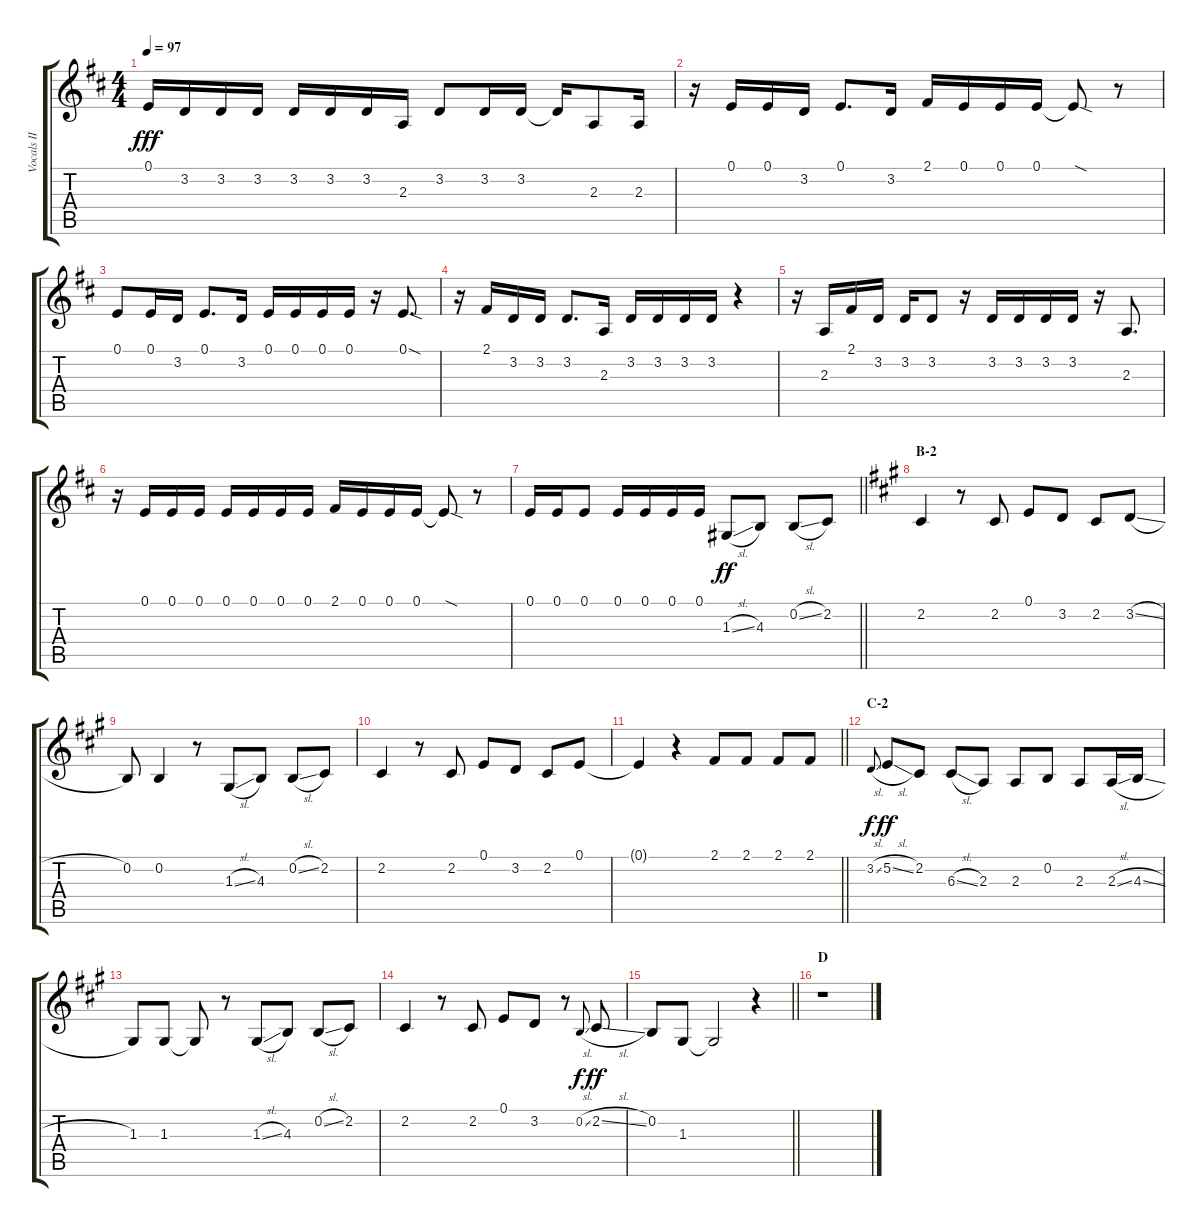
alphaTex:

\track ("Vocals II" "Vocals II") {instrument voiceoohs}
\staff {score tabs}
\tuning (E4 B3 G3 D3 A2 E2) {hide}
\ts (4 4)
\tempo 97
\clef g2
\ks d
0.1.16{dy fff} 3.2.16 3.2.16 3.2.16 3.2.16 3.2.16 3.2.16 2.3.16 3.2.8 3.2.16 3.2.16 3.2{t}.16 2.3.8 2.3.16 |
r.16 0.1.16 0.1.16 3.2.16 0.1.8{d} 3.2.16 2.1.16 0.1.16 0.1.16 0.1.16 0.1{sod t}.8 r.8 |
0.1.8 0.1.16 3.2.16 0.1.8{d} 3.2.16 0.1.16 0.1.16 0.1.16 0.1.16 r.16 0.1{sod}.8{d} |
r.16 2.1.16 3.2.16 3.2.16 3.2.8{d} 2.3.16 3.2.16 3.2.16 3.2.16 3.2.16 r.4 |
r.16 2.3.16 2.1.16 3.2.16 3.2.16 3.2.8 r.16 3.2.16 3.2.16 3.2.16 3.2.16 r.16 2.3.8{d} |
r.16 0.1.16 0.1.16 0.1.16 0.1.16 0.1.16 0.1.16 0.1.16 2.1.16 0.1.16 0.1.16 0.1.16 0.1{sod t}.8 r.8 |
\barLineRight lightlight
0.1.16 0.1.16 0.1.8 0.1.16 0.1.16 0.1.16 0.1.16 1.3{sl}.8{dy ff} 4.3.8 0.2{sl}.8 2.2.8 |
\section ("" "B-2")
\ks a
2.2.4 r.8 2.2.8 0.1.8 3.2.8 2.2.8 3.2{sl}.8 |
0.2.8 0.2.4 r.8 1.3{sl}.8 4.3.8 0.2{sl}.8 2.2.8 |
2.2.4 r.8 2.2.8 0.1.8 3.2.8 2.2.8 0.1.8 |
\barLineRight lightlight
0.1{t}.4 r.4 2.1.8 2.1.8 2.1.8 2.1.8 |
\section ("" "C-2")
3.2{sl}.8{gr onbeat dy f} 5.2{sl}.8{dy ff} 2.2.8 6.3{sl}.8 2.3.8 2.3.8 0.2.8 2.3.8 2.3{sl}.16 4.3{sl}.16 |
1.3.8 1.3.8 1.3{t}.8 r.8 1.3{sl}.8 4.3.8 0.2{sl}.8 2.2.8 |
2.2.4 r.8 2.2.8 0.1.8 3.2.8 r.8 0.2{sl}.8{gr onbeat dy f} 2.2{sl}.8{dy ff} |
\barLineRight lightlight
0.2.8 1.3.8 1.3{t}.2 r.4 |
\section ("" "D")
r.1
